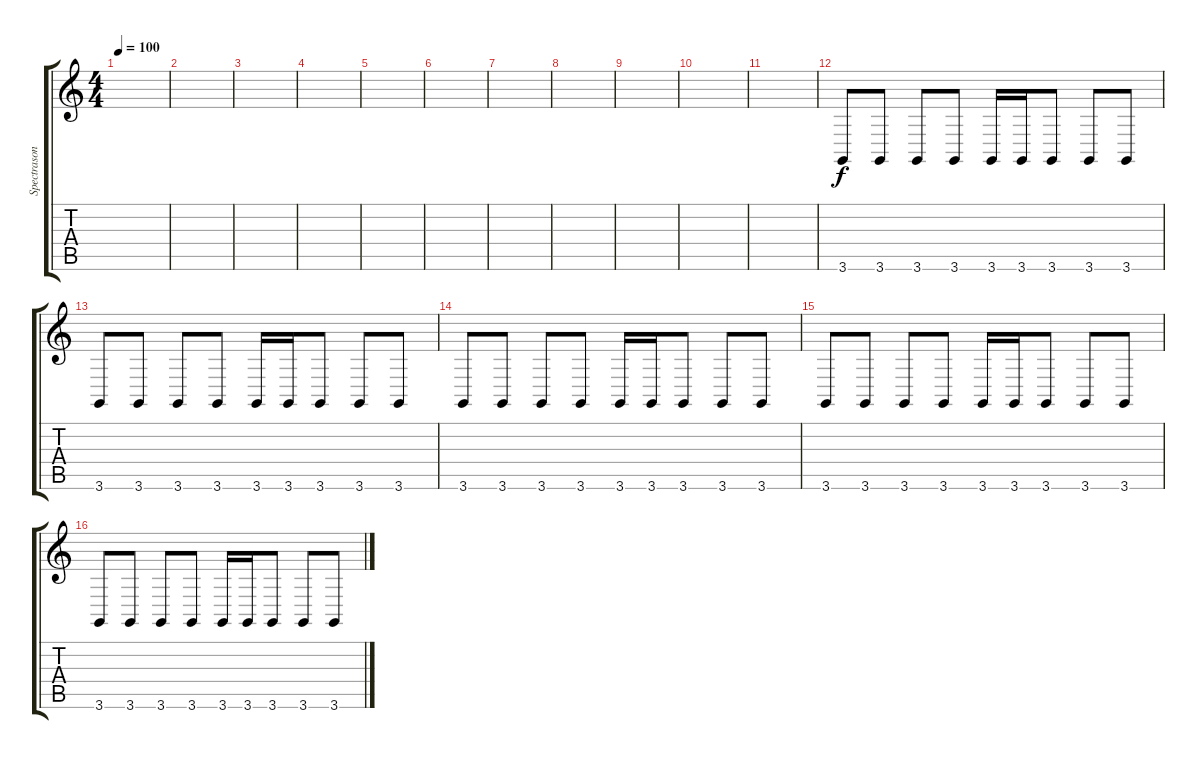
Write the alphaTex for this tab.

\track ("Spectrasonics Omnisphere" "Spectrason") {instrument taikodrum}
\staff {score tabs}
\tuning (E4 B3 G3 D3 A2 E2) {hide}
\ts (4 4)
\tempo 100
\clef g2
\ks c
|
|
|
|
|
|
|
|
|
|
|
3.6.8{balance 3} 3.6.8{balance 13} 3.6.8{balance 3} 3.6.8{balance 13} 3.6.16{balance 3} 3.6.16 3.6.8{balance 13} 3.6.8{balance 3} 3.6.8{balance 13} |
3.6.8{balance 3} 3.6.8{balance 13} 3.6.8{balance 3} 3.6.8{balance 13} 3.6.16{balance 3} 3.6.16 3.6.8{balance 13} 3.6.8{balance 3} 3.6.8{balance 13} |
3.6.8{balance 3} 3.6.8{balance 13} 3.6.8{balance 3} 3.6.8{balance 13} 3.6.16{balance 3} 3.6.16 3.6.8{balance 13} 3.6.8{balance 3} 3.6.8{balance 13} |
3.6.8{balance 3} 3.6.8{balance 13} 3.6.8{balance 3} 3.6.8{balance 13} 3.6.16{balance 3} 3.6.16 3.6.8{balance 13} 3.6.8{balance 3} 3.6.8{balance 13} |
3.6.8{balance 3} 3.6.8{balance 13} 3.6.8{balance 3} 3.6.8{balance 13} 3.6.16{balance 3} 3.6.16 3.6.8{balance 13} 3.6.8{balance 3} 3.6.8{balance 13}
